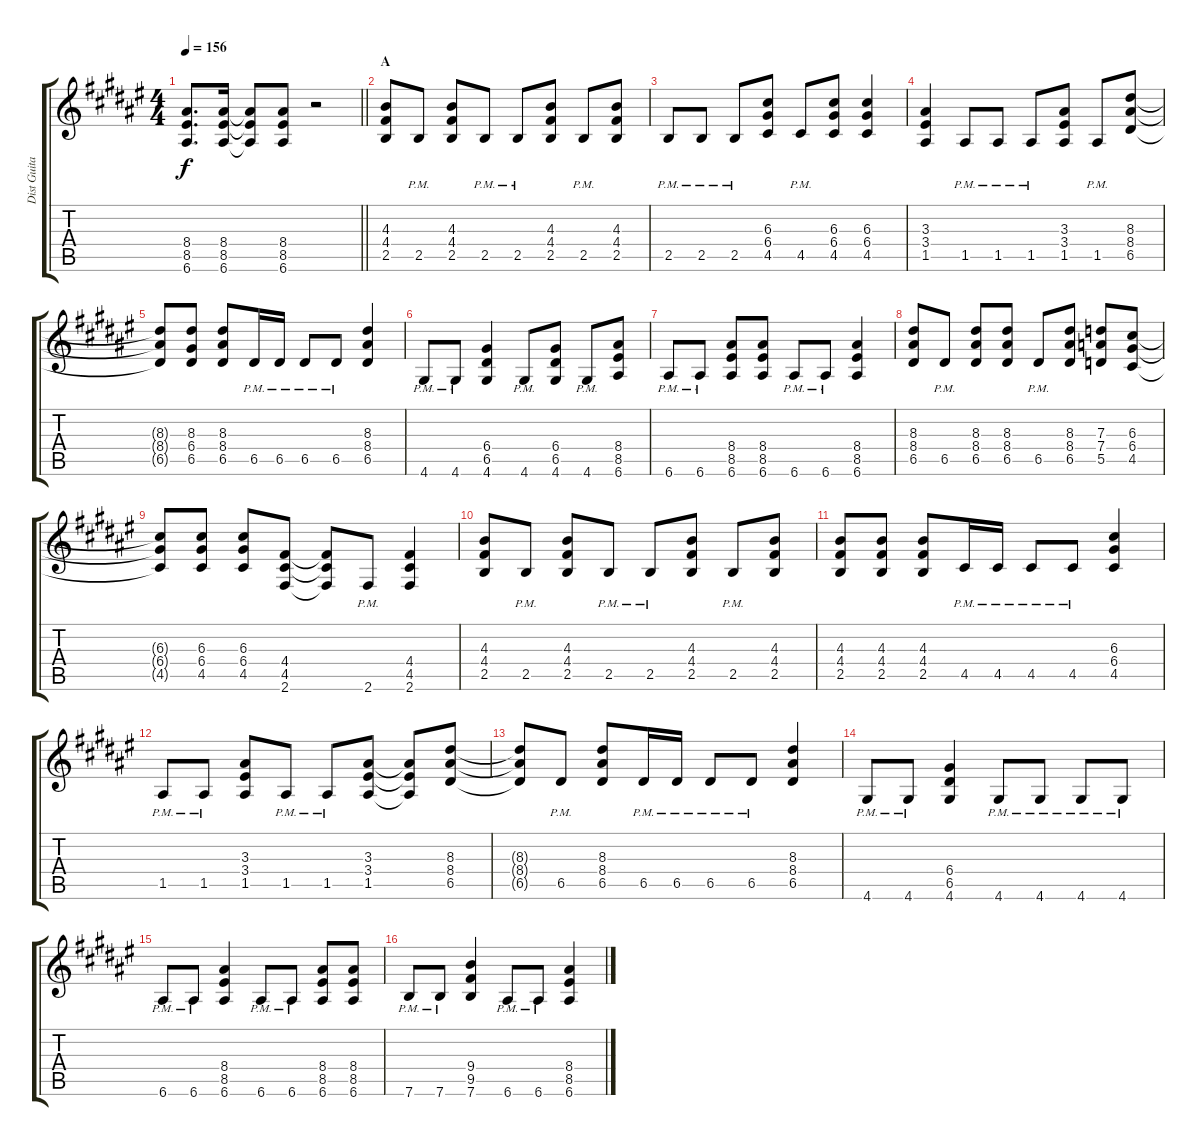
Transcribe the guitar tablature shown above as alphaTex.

\track ("Dist Guitar" "Dist Guita") {instrument distortionguitar}
\staff {score tabs}
\tuning (E4 B3 G3 D3 A2 E2) {hide}
\ts (4 4)
\tempo 156
\clef g2
\barLineRight lightlight
\ks f#
(8.4 8.5 6.6).8{d dy f} (8.4 8.5 6.6).16 (8.4{t} 8.5{t} 6.6{t}).8 (8.4 8.5 6.6).8 r.2 |
\section ("" "A")
(4.3 4.4 2.5).8 2.5{pm}.8 (4.3 4.4 2.5).8 2.5{pm}.8 2.5{pm}.8 (4.3 4.4 2.5).8 2.5{pm}.8 (4.3 4.4 2.5).8 |
2.5{pm}.8 2.5{pm}.8 2.5{pm}.8 (6.3 6.4 4.5).8 4.5{pm}.8 (6.3 6.4 4.5).8 (6.3 6.4 4.5).4 |
(3.3 3.4 1.5).4 1.5{pm}.8 1.5{pm}.8 1.5{pm}.8 (3.3 3.4 1.5).8 1.5{pm}.8 (8.3 8.4 6.5).8 |
(8.3{t} 8.4{t} 6.5{t}).8 (8.3 6.4 6.5).8 (8.3 8.4 6.5).8 6.5{pm}.16 6.5{pm}.16 6.5{pm}.8 6.5{pm}.8 (8.3 8.4 6.5).4 |
4.6{pm}.8 4.6{pm}.8 (6.4 6.5 4.6).4 4.6{pm}.8 (6.4 6.5 4.6).8 4.6{pm}.8 (8.4 8.5 6.6).8 |
6.6{pm}.8 6.6{pm}.8 (8.4 8.5 6.6).8 (8.4 8.5 6.6).8 6.6{pm}.8 6.6{pm}.8 (8.4 8.5 6.6).4 |
(8.3 8.4 6.5).8 6.5{pm}.8 (8.3 8.4 6.5).8 (8.3 8.4 6.5).8 6.5{pm}.8 (8.3 8.4 6.5).8 (7.3 7.4 5.5).8 (6.3 6.4 4.5).8 |
(6.3{t} 6.4{t} 4.5{t}).8 (6.3 6.4 4.5).8 (6.3 6.4 4.5).8 (4.4 4.5 2.6).8 (4.4{t} 4.5{t} 2.6{t}).8 2.6{pm}.8 (4.4 4.5 2.6).4 |
(4.3 4.4 2.5).8 2.5{pm}.8 (4.3 4.4 2.5).8 2.5{pm}.8 2.5{pm}.8 (4.3 4.4 2.5).8 2.5{pm}.8 (4.3 4.4 2.5).8 |
(4.3 4.4 2.5).8 (4.3 4.4 2.5).8 (4.3 4.4 2.5).8 4.5{pm}.16 4.5{pm}.16 4.5{pm}.8 4.5{pm}.8 (6.3 6.4 4.5).4 |
1.5{pm}.8 1.5{pm}.8 (3.3 3.4 1.5).8 1.5{pm}.8 1.5{pm}.8 (3.3 3.4 1.5).8 (3.3{t} 3.4{t} 1.5{t}).8 (8.3 8.4 6.5).8 |
(8.3{t} 8.4{t} 6.5{t}).8 6.5{pm}.8 (8.3 8.4 6.5).8 6.5{pm}.16 6.5{pm}.16 6.5{pm}.8 6.5{pm}.8 (8.3 8.4 6.5).4 |
4.6{pm}.8 4.6{pm}.8 (6.4 6.5 4.6).4 4.6{pm}.8 4.6{pm}.8 4.6{pm}.8 4.6{pm}.8 |
6.6{pm}.8 6.6{pm}.8 (8.4 8.5 6.6).4 6.6{pm}.8 6.6{pm}.8 (8.4 8.5 6.6).8 (8.4 8.5 6.6).8 |
7.6{pm}.8 7.6{pm}.8 (9.4 9.5 7.6).4 6.6{pm}.8 6.6{pm}.8 (8.4 8.5 6.6).4
